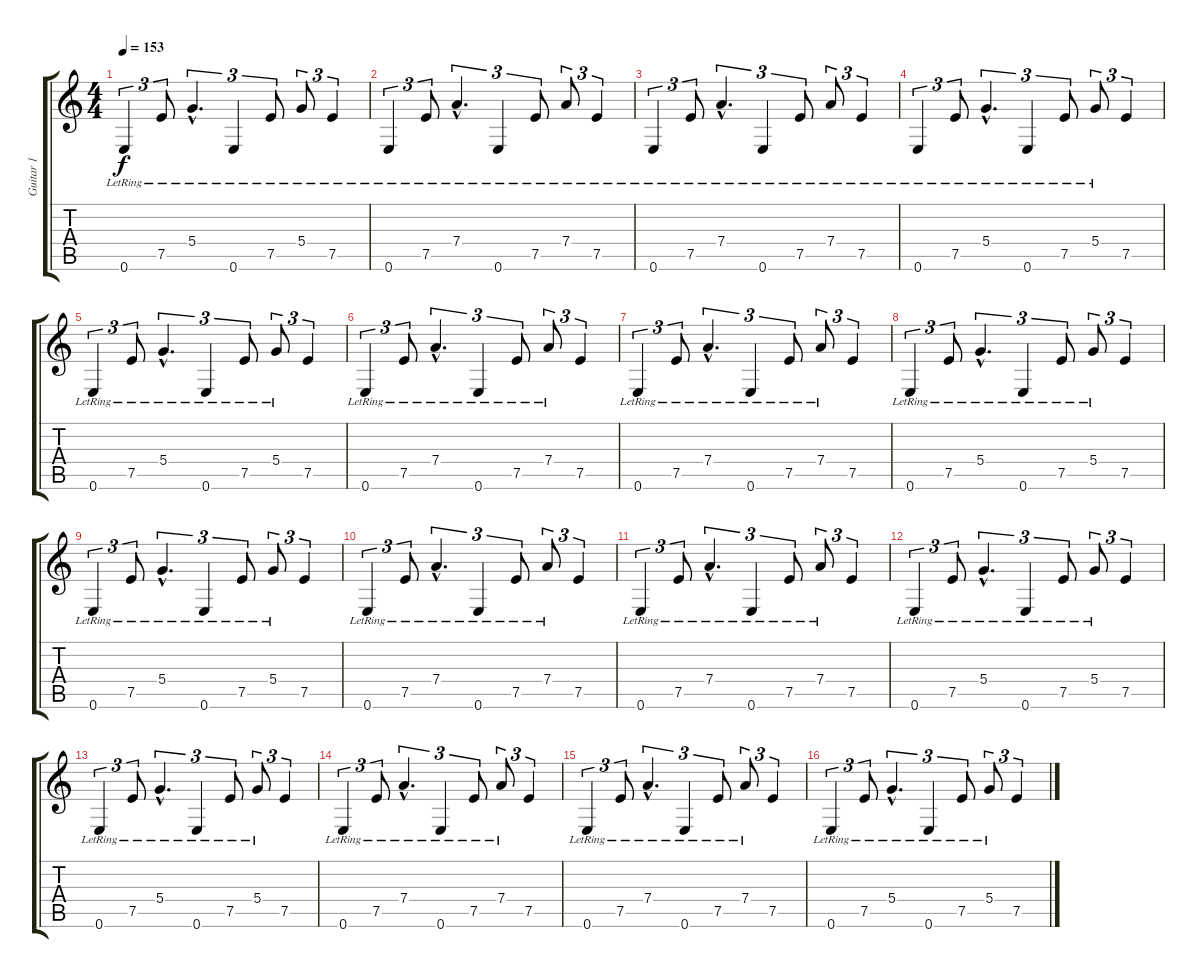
\track ("Guitar 1" "Guitar 1") {instrument distortionguitar}
\staff {score tabs}
\tuning (E4 B3 G3 D3 A2 E2) {hide}
\ts (4 4)
\tempo 153
\clef g2
\ks c
0.6{lr}.4{tu (3 2) dy f} 7.5{lr}.8{tu (3 2)} 5.4{hac lr}.4{d tu (3 2)} 0.6{lr}.4{tu (3 2)} 7.5{lr}.8{tu (3 2)} 5.4{lr}.8{tu (3 2)} 7.5{lr}.4{tu (3 2)} |
0.6{lr}.4{tu (3 2)} 7.5{lr}.8{tu (3 2)} 7.4{hac lr}.4{d tu (3 2)} 0.6{lr}.4{tu (3 2)} 7.5{lr}.8{tu (3 2)} 7.4{lr}.8{tu (3 2)} 7.5{lr}.4{tu (3 2)} |
0.6{lr}.4{tu (3 2)} 7.5{lr}.8{tu (3 2)} 7.4{hac lr}.4{d tu (3 2)} 0.6{lr}.4{tu (3 2)} 7.5{lr}.8{tu (3 2)} 7.4{lr}.8{tu (3 2)} 7.5{lr}.4{tu (3 2)} |
0.6{lr}.4{tu (3 2)} 7.5{lr}.8{tu (3 2)} 5.4{hac lr}.4{d tu (3 2)} 0.6{lr}.4{tu (3 2)} 7.5{lr}.8{tu (3 2)} 5.4{lr}.8{tu (3 2)} 7.5.4{tu (3 2)} |
0.6{lr}.4{tu (3 2)} 7.5{lr}.8{tu (3 2)} 5.4{hac lr}.4{d tu (3 2)} 0.6{lr}.4{tu (3 2)} 7.5{lr}.8{tu (3 2)} 5.4{lr}.8{tu (3 2)} 7.5.4{tu (3 2)} |
0.6{lr}.4{tu (3 2)} 7.5{lr}.8{tu (3 2)} 7.4{hac lr}.4{d tu (3 2)} 0.6{lr}.4{tu (3 2)} 7.5{lr}.8{tu (3 2)} 7.4{lr}.8{tu (3 2)} 7.5.4{tu (3 2)} |
0.6{lr}.4{tu (3 2)} 7.5{lr}.8{tu (3 2)} 7.4{hac lr}.4{d tu (3 2)} 0.6{lr}.4{tu (3 2)} 7.5{lr}.8{tu (3 2)} 7.4{lr}.8{tu (3 2)} 7.5.4{tu (3 2)} |
0.6{lr}.4{tu (3 2) instrument electricguitarclean} 7.5{lr}.8{tu (3 2)} 5.4{hac lr}.4{d tu (3 2)} 0.6{lr}.4{tu (3 2)} 7.5{lr}.8{tu (3 2)} 5.4{lr}.8{tu (3 2)} 7.5.4{tu (3 2)} |
0.6{lr}.4{tu (3 2)} 7.5{lr}.8{tu (3 2)} 5.4{hac lr}.4{d tu (3 2)} 0.6{lr}.4{tu (3 2)} 7.5{lr}.8{tu (3 2)} 5.4{lr}.8{tu (3 2)} 7.5.4{tu (3 2)} |
0.6{lr}.4{tu (3 2)} 7.5{lr}.8{tu (3 2)} 7.4{hac lr}.4{d tu (3 2)} 0.6{lr}.4{tu (3 2)} 7.5{lr}.8{tu (3 2)} 7.4{lr}.8{tu (3 2)} 7.5.4{tu (3 2)} |
0.6{lr}.4{tu (3 2)} 7.5{lr}.8{tu (3 2)} 7.4{hac lr}.4{d tu (3 2)} 0.6{lr}.4{tu (3 2)} 7.5{lr}.8{tu (3 2)} 7.4{lr}.8{tu (3 2)} 7.5.4{tu (3 2)} |
0.6{lr}.4{tu (3 2)} 7.5{lr}.8{tu (3 2)} 5.4{hac lr}.4{d tu (3 2)} 0.6{lr}.4{tu (3 2)} 7.5{lr}.8{tu (3 2)} 5.4{lr}.8{tu (3 2)} 7.5.4{tu (3 2)} |
0.6{lr}.4{tu (3 2)} 7.5{lr}.8{tu (3 2)} 5.4{hac lr}.4{d tu (3 2)} 0.6{lr}.4{tu (3 2)} 7.5{lr}.8{tu (3 2)} 5.4{lr}.8{tu (3 2)} 7.5.4{tu (3 2)} |
0.6{lr}.4{tu (3 2)} 7.5{lr}.8{tu (3 2)} 7.4{hac lr}.4{d tu (3 2)} 0.6{lr}.4{tu (3 2)} 7.5{lr}.8{tu (3 2)} 7.4{lr}.8{tu (3 2)} 7.5.4{tu (3 2)} |
0.6{lr}.4{tu (3 2)} 7.5{lr}.8{tu (3 2)} 7.4{hac lr}.4{d tu (3 2)} 0.6{lr}.4{tu (3 2)} 7.5{lr}.8{tu (3 2)} 7.4{lr}.8{tu (3 2)} 7.5.4{tu (3 2)} |
0.6{lr}.4{tu (3 2) instrument electricguitarclean} 7.5{lr}.8{tu (3 2)} 5.4{hac lr}.4{d tu (3 2)} 0.6{lr}.4{tu (3 2)} 7.5{lr}.8{tu (3 2)} 5.4{lr}.8{tu (3 2)} 7.5.4{tu (3 2)}
